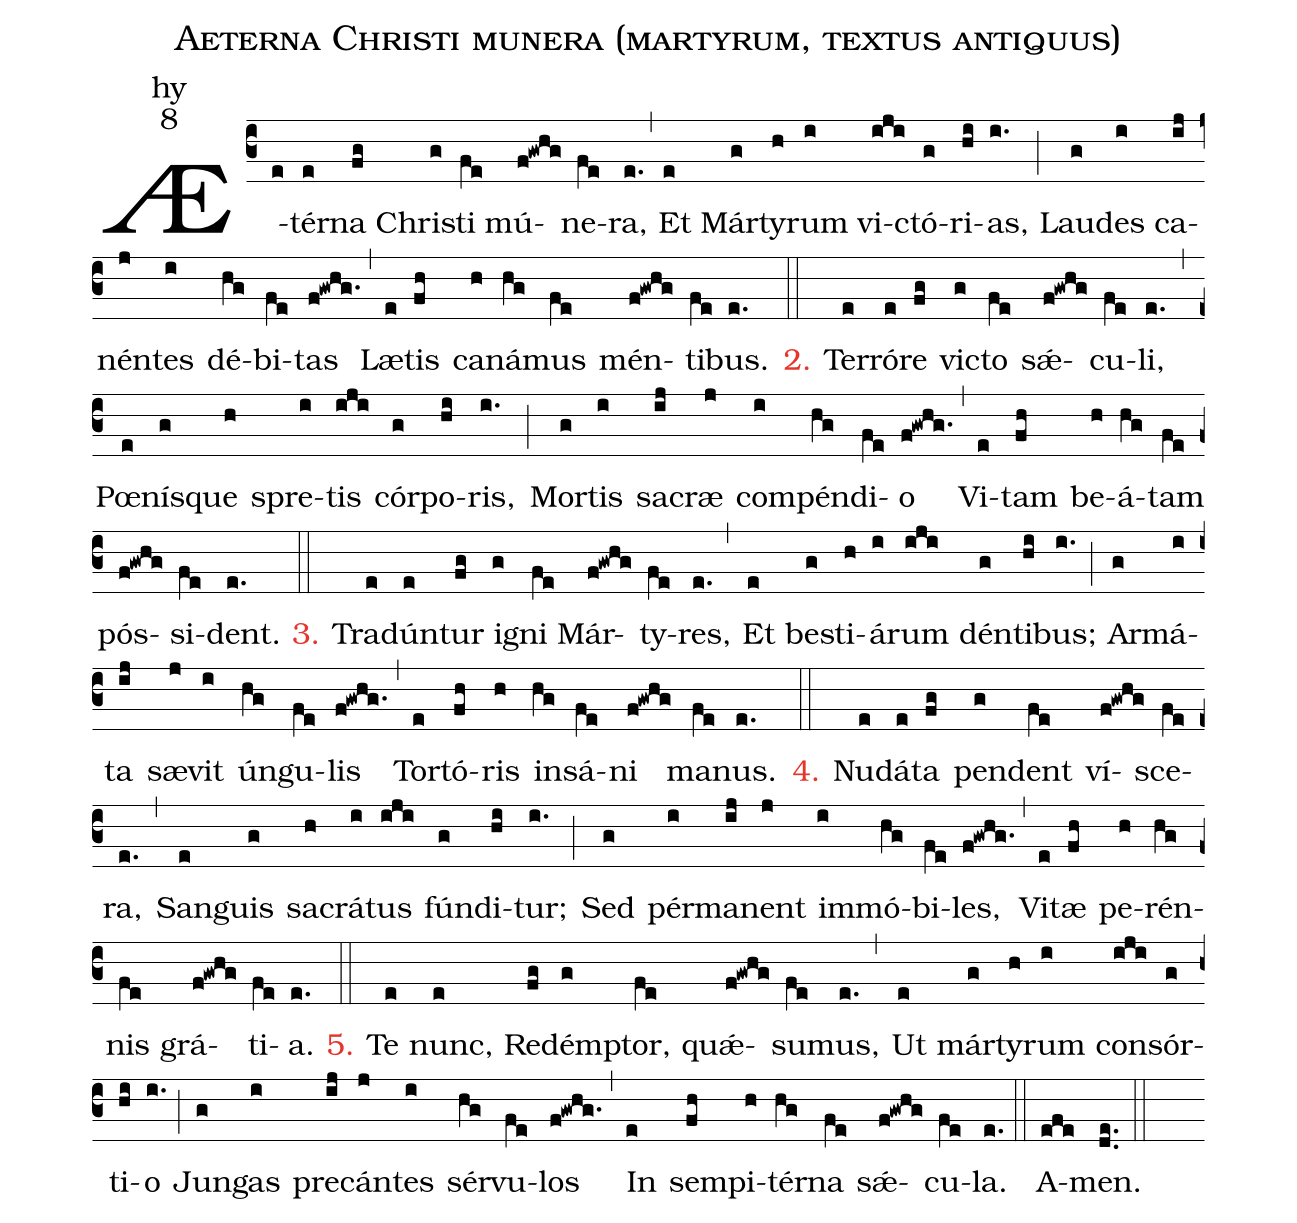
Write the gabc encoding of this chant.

name:Aeterna Christi munera (martyrum, textus antiquus);
office-part:hy;
mode:8;
%%
(c3) Æ(e)tér(e)na(fg) Chri(g)sti(fe) mú(f!gwhg)ne(fe)ra,(e.) (,)
Et(e) Már(g)ty(h)rum(i) vi(iji)ctó(g)ri(hi)as,(i.) (;)
Lau(g)des(i) ca(ij)nén(j)tes(i) dé(hg)bi(fe)tas(f!gwhg.) (,)
Læ(e)tis(fh) ca(h)ná(hg)mus(fe) mén(f!gwhg)ti(fe)bus.(e.) (::)

<c>2.</c> Ter(e)ró(e)re(fg) vi(g)cto(fe) sǽ(f!gwhg)cu(fe)li,(e.) (,)
Pœ(e)nís(g)que(h) spre(i)tis(iji) cór(g)po(hi)ris,(i.) (;)
Mor(g)tis(i) sa(ij)cræ(j) com(i)pén(hg)di(fe)o(f!gwhg.) (,)
Vi(e)tam(fh) be(h)á(hg)tam(fe) pós(f!gwhg)si(fe)dent.(e.) (::)

<c>3.</c> Tra(e)dún(e)tur(fg) i(g)gni(fe) Már(f!gwhg)ty(fe)res,(e.) (,)
Et(e) be(g)sti(h)á(i)rum(iji) dén(g)ti(hi)bus;(i.) (;)
Ar(g)má(i)ta(ij) sæ(j)vit(i) ún(hg)gu(fe)lis(f!gwhg.) (,)
Tor(e)tó(fh)ris(h) in(hg)sá(fe)ni(f!gwhg) ma(fe)nus.(e.) (::)

<c>4.</c> Nu(e)dá(e)ta(fg) pen(g)dent(fe) ví(f!gwhg)sce(fe)ra,(e.) (,)
San(e)guis(g) sa(h)crá(i)tus(iji) fún(g)di(hi)tur;(i.) (;)
Sed(g) pér(i)ma(ij)nent(j) im(i)mó(hg)bi(fe)les,(f!gwhg.) (,)
Vi(e)tæ(fh) pe(h)rén(hg)nis(fe) grá(f!gwhg)ti(fe)a.(e.) (::)

<c>5.</c> Te(e) nunc,(e) Re(fg)dém(g)ptor,(fe) quǽ(f!gwhg)su(fe)mus,(e.) (,)
Ut(e) már(g)ty(h)rum(i) con(iji)sór(g)ti(hi)o(i.) (;)
Jun(g)gas(i) pre(ij)cán(j)tes(i) sér(hg)vu(fe)los(f!gwhg.) (,)
In(e) sem(fh)pi(h)tér(hg)na(fe) sǽ(f!gwhg)cu(fe)la.(e.) (::)
A(efe)men.(de..) (::)
